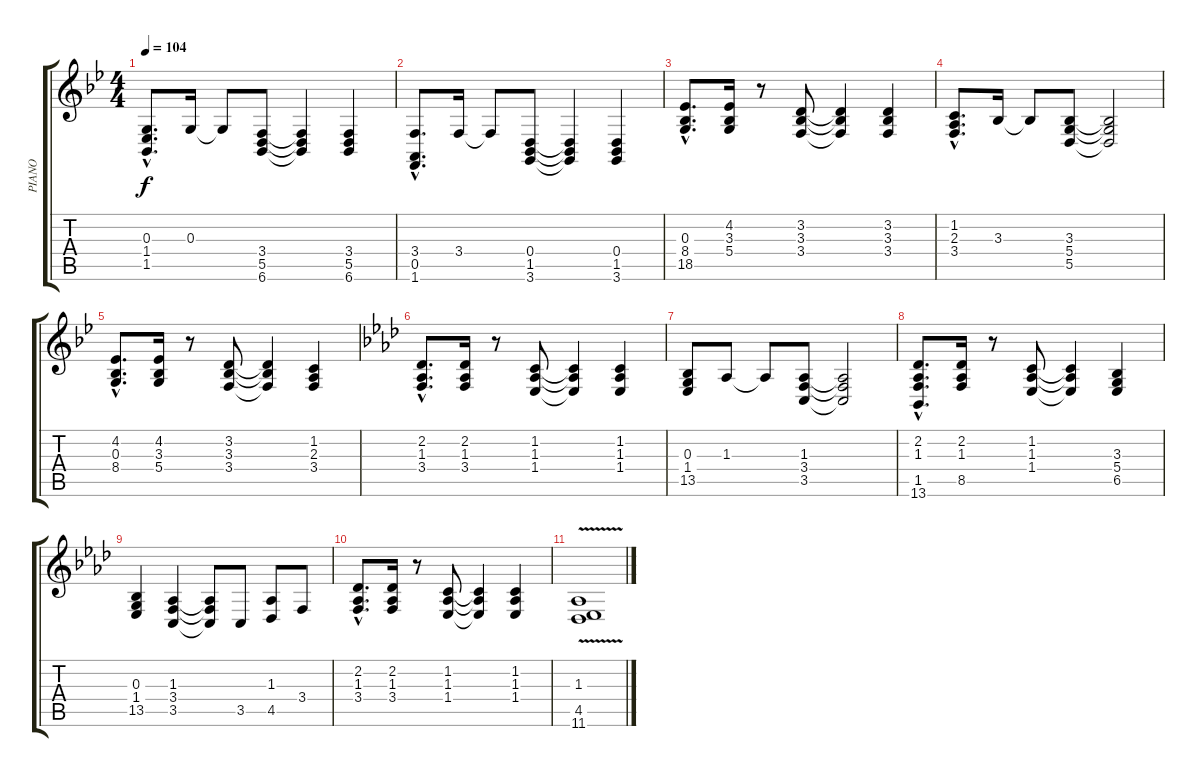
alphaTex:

\track ("PIANO" "PIANO") {instrument honkytonkpiano}
\staff {score tabs}
\tuning (E4 B3 G3 D3 A2 E2) {hide}
\ts (4 4)
\tempo 104
\clef g2
\ks bb
(0.3{hac} 1.4{hac} 1.5{hac}).8{d dy f} 0.3.16 0.3{t}.8 (3.4 5.5 6.6).8 (3.4{t} 5.5{t} 6.6{t}).4 (3.4 5.5 6.6).4 |
(3.4{hac} 0.5{hac} 1.6{hac}).8{d} 3.4.16 3.4{t}.8 (0.4 1.5 3.6).8 (0.4{t} 1.5{t} 3.6{t}).4 (0.4 1.5 3.6).4 |
(0.3{hac} 8.4{hac} 18.5{hac}).8{d} (4.2 3.3 5.4).16 r.8 (3.2 3.3 3.4).8 (3.2{t} 3.3{t} 3.4{t}).4 (3.2 3.3 3.4).4 |
(1.2{hac} 2.3{hac} 3.4{hac}).8{d} 3.3.16 3.3{t}.8 (3.3 5.4 5.5).8 (3.3{t} 5.4{t} 5.5{t}).2 |
(4.2{hac} 0.3{hac} 8.4{hac}).8{d} (4.2 3.3 5.4).16 r.8 (3.2 3.3 3.4).8 (3.2{t} 3.3{t} 3.4{t}).4 (1.2 2.3 3.4).4 |
\ks ab
(2.2{hac} 1.3{hac} 3.4{hac}).8{d} (2.2 1.3 3.4).16 r.8 (1.2 1.3 1.4).8 (1.2{t} 1.3{t} 1.4{t}).4 (1.2 1.3 1.4).4 |
(0.3 1.4 13.5).8 1.3.8 1.3{t}.8 (1.3 3.4 3.5).8 (1.3{t} 3.4{t} 3.5{t}).2 |
(2.2{hac} 1.3{hac} 1.5{hac} 13.6{hac}).8{d} (2.2 1.3 8.5).16 r.8 (1.2 1.3 1.4).8 (1.2{t} 1.3{t} 1.4{t}).4 (3.3 5.4 6.5).4 |
(0.3 1.4 13.5).4 (1.3 3.4 3.5).4 (1.3{t} 3.4{t} 3.5{t}).8 3.5.8 (1.3 4.5).8 3.4.8 |
(2.2{hac} 1.3{hac} 3.4{hac}).8{d} (2.2 1.3 3.4).16 r.8 (1.2 1.3 1.4).8 (1.2{t} 1.3{t} 1.4{t}).4 (1.2 1.3 1.4).4 |
(1.3{v} 4.5 11.6).1
